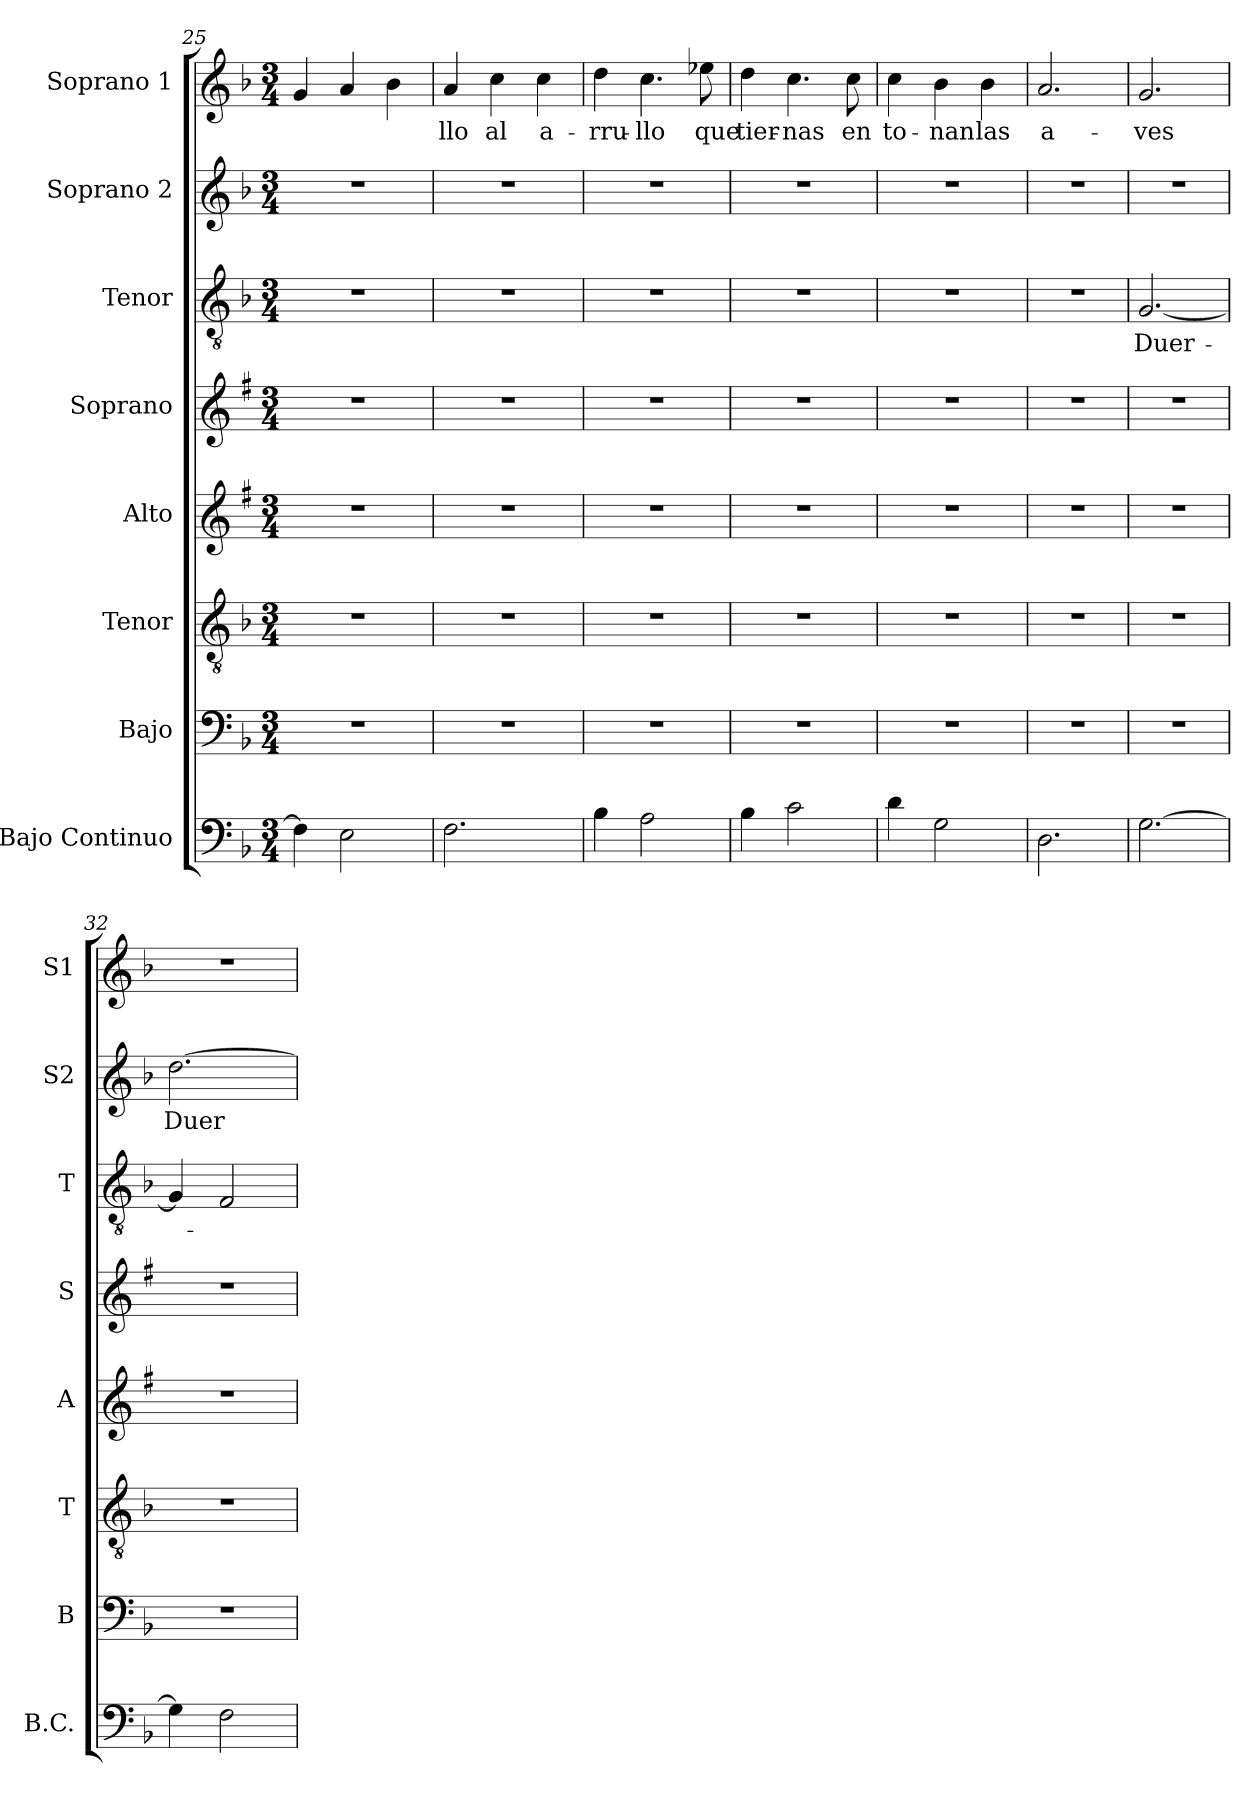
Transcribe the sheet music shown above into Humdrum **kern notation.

**kern	**kern	**kern	**kern	**kern	**kern	**text	**kern	**text	**kern	**text
*part8	*part7	*part6	*part5	*part4	*part3	*part3	*part2	*part2	*part1	*part1
*staff8	*staff7	*staff6	*staff5	*staff4	*staff3	*staff3	*staff2	*staff2	*staff1	*staff1
*I"Bajo Continuo	*I"Bajo	*I"Tenor	*I"Alto	*I"Soprano	*I"Tenor	*	*I"Soprano 2	*	*I"Soprano 1	*
*I'B.C.	*I'B	*I'T	*I'A	*I'S	*I'T	*	*I'S2	*	*I'S1	*
*clefF4	*clefF4	*clefGv2	*clefG2	*clefG2	*clefGv2	*	*clefG2	*	*clefG2	*
*	*	*	*ITrd1c2	*ITrd1c2	*	*	*	*	*	*
*k[b-]	*k[b-]	*k[b-]	*k[b-]	*k[b-]	*k[b-]	*	*k[b-]	*	*k[b-]	*
*F:	*F:	*F:	*F:	*F:	*F:	*	*F:	*	*F:	*
*M3/4	*M3/4	*M3/4	*M3/4	*M3/4	*M3/4	*	*M3/4	*	*M3/4	*
=25	=25	=25	=25	=25	=25	=25	=25	=25	=25	=25
4F\]	2.r	2.r	2.r	2.r	2.r	.	2.r	.	4g/	.
2E\	.	.	.	.	.	.	.	.	4a/	.
.	.	.	.	.	.	.	.	.	4b-\	.
=26	=26	=26	=26	=26	=26	=26	=26	=26	=26	=26
2.F\	2.r	2.r	2.r	2.r	2.r	.	2.r	.	4a/	-llo
.	.	.	.	.	.	.	.	.	4cc\	al
.	.	.	.	.	.	.	.	.	4cc\	a-
=27	=27	=27	=27	=27	=27	=27	=27	=27	=27	=27
4B-\	2.r	2.r	2.r	2.r	2.r	.	2.r	.	4dd\	-rru-
2A\	.	.	.	.	.	.	.	.	4.cc\	-llo
.	.	.	.	.	.	.	.	.	8ee-X\	que
=28	=28	=28	=28	=28	=28	=28	=28	=28	=28	=28
4B-\	2.r	2.r	2.r	2.r	2.r	.	2.r	.	4dd\	tier-
2c\	.	.	.	.	.	.	.	.	4.cc\	-nas
.	.	.	.	.	.	.	.	.	8cc\	en
!!LO:PB:g=z
=29	=29	=29	=29	=29	=29	=29	=29	=29	=29	=29
4d\	2.r	2.r	2.r	2.r	2.r	.	2.r	.	4cc\	to-
2G\	.	.	.	.	.	.	.	.	4b-\	-nan
.	.	.	.	.	.	.	.	.	4b-\	las
=30	=30	=30	=30	=30	=30	=30	=30	=30	=30	=30
2.D\	2.r	2.r	2.r	2.r	2.r	.	2.r	.	2.a/	a-
=31	=31	=31	=31	=31	=31	=31	=31	=31	=31	=31
[2.G\	2.r	2.r	2.r	2.r	[2.G/	Duer-	2.r	.	2.g/	-ves
=32	=32	=32	=32	=32	=32	=32	=32	=32	=32	=32
4G\]	2.r	2.r	2.r	2.r	4G/]	.	[2.dd\	Duer-	2.r	.
2F\	.	.	.	.	2F/	.	.	.	.	.
=	=	=	=	=	=	=	=	=	=	=
*-	*-	*-	*-	*-	*-	*-	*-	*-	*-	*-
